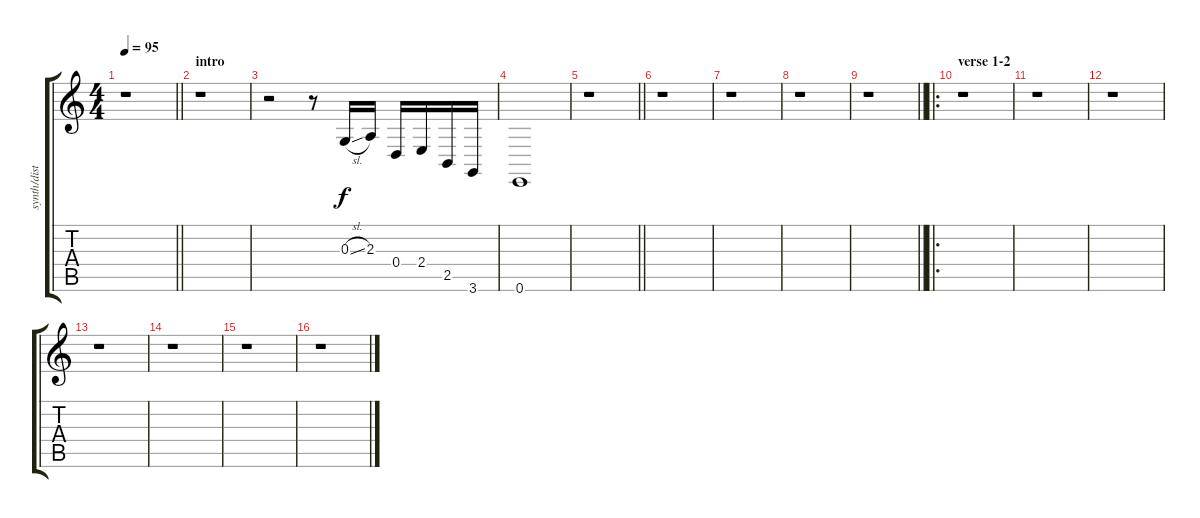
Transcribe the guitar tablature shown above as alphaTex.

\track ("synth/distorted organ" "synth/dist") {instrument lead2sawtooth}
\staff {score tabs}
\tuning (E4 B3 G3 D3 A2 E2) {hide}
\ts (4 4)
\tempo 95
\clef g2
\barLineRight lightlight
\ks c
r.1{dy f instrument lead2sawtooth} |
\section ("" "intro")
r.1 |
r.2 r.8 0.3{sl}.16 2.3.16 0.4.16 2.4.16 2.5.16 3.6.16 |
0.6.1 |
\barLineRight lightlight
r.1 |
r.1 |
r.1 |
r.1 |
\barLineRight lightlight
r.1 |
\ro
\section ("" "verse 1-2")
r.1 |
r.1 |
r.1 |
r.1 |
r.1 |
r.1 |
r.1
